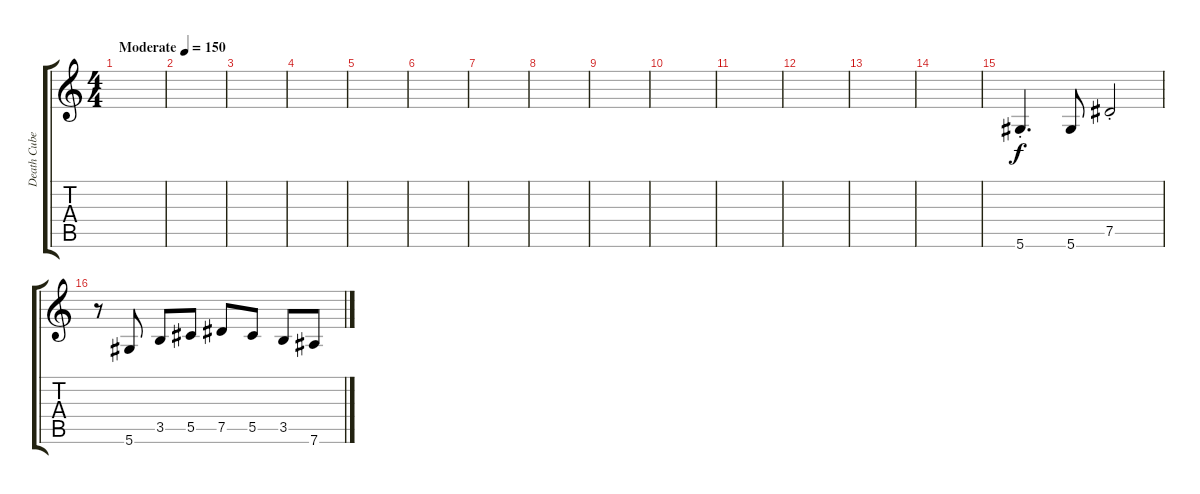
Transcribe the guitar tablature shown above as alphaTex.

\track ("Death Cube K" "Death Cube") {instrument distortionguitar}
\staff {score tabs}
\tuning (Eb4 Bb3 Gb3 Db3 Ab2 Eb2) {hide}
\ts (4 4)
\tempo (150 "Moderate")
\clef g2
\ks c
|
|
|
|
|
|
|
|
|
|
|
|
|
|
5.6{st}.4{d} 5.6.8 7.5{st}.2 |
r.8 5.6.8 3.5.8 5.5.8 7.5.8 5.5.8 3.5.8 7.6.8
